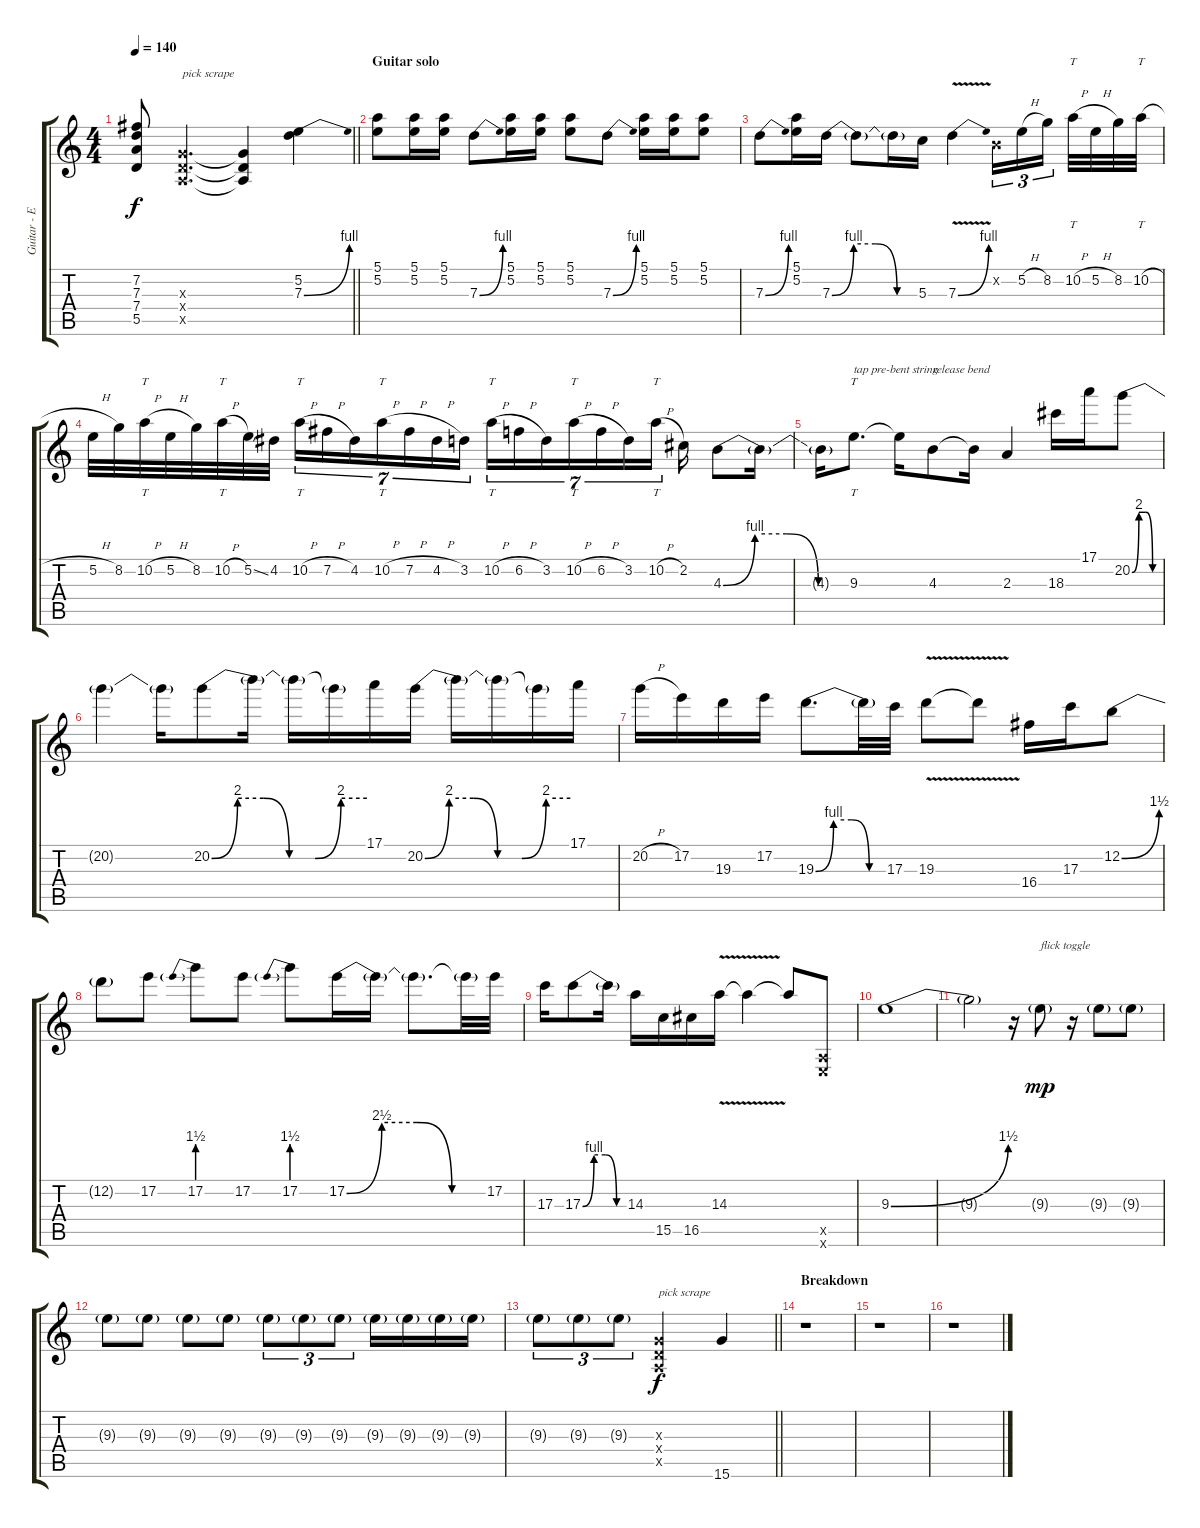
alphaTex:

\track ("Guitar - E. Van Halen" "Guitar - E") {instrument distortionguitar}
\staff {score tabs}
\tuning (E4 B3 G3 D3 A2 E2) {hide}
\ts (4 4)
\tempo 140
\clef g2
\barLineRight lightlight
\ks c
(7.2{t} 7.3{t} 7.4{t} 5.5{t}).8{dy f} (0.3{x} 0.4{x} 0.5{x}).4{d txt "pick scrape"} (0.3{t} 0.4{t} 0.5{t}).4 (5.2 7.3{be (bend 0 0 60 4)}).4 |
\section ("" "Guitar solo")
(5.1 5.2).8 (5.1 5.2).16 (5.1 5.2).16 7.3{be (bend 0 0 60 4)}.8 (5.1 5.2).16 (5.1 5.2).16 (5.1 5.2).8 7.3{be (bend 0 0 60 4)}.8 (5.1 5.2).16 (5.1 5.2).16 (5.1 5.2).8 |
7.3{be (bend 0 0 60 4)}.8 (5.1 5.2).16 7.3{be (custom 0 0 15 4 30 4 45 0 60 0)}.16 7.3{t}.8 7.3{t}.16 5.3.16 7.3{be (bend 0 0 60 4) v}.4 0.2{x}.16{tu (3 2)} 5.2{h}.16{tu (3 2)} 8.2.16{tu (3 2) beam splitsecondary} 10.2{h}.32{tt} 5.2{h}.32 8.2.32 10.2{h}.32{tt} |
5.2{h}.32 8.2.32 10.2{h}.32{tt} 5.2{h}.32 8.2.32 10.2{h}.32{tt} 5.2{ss}.32 4.2.32 10.2{h}.16{tt tu (7 4)} 7.2{h}.16{tu (7 4)} 4.2.16{tu (7 4)} 10.2{h}.16{tt tu (7 4)} 7.2{h}.16{tu (7 4)} 4.2{h}.16{tu (7 4)} 3.2.16{tu (7 4)} 10.2{h}.16{tt tu (7 4)} 6.2{h}.16{tu (7 4)} 3.2.16{tu (7 4)} 10.2{h}.16{tt tu (7 4)} 6.2{h}.16{tu (7 4)} 3.2.16{tu (7 4)} 10.2{h}.16{tt tu (7 4)} 2.2.16 4.3{be (custom 0 0 15 4 30 4 45 0 60 0)}.8 4.3{t}.16 |
4.3{t}.16 9.3.8{tt d txt "tap pre-bent string"} 9.3{t}.16 4.3.8{txt "release bend"} 4.3{t}.16 2.3.4 18.3.16 17.1.16 20.2{be (custom 0 0 15 8 30 8 45 0 60 0)}.8 |
20.2{t}.4 20.2{t}.16 20.2{be (custom 0 0 10 8 20 8 30 0 40 0 50 8 60 8)}.8 20.2{t}.16 20.2{t}.16 20.2{t}.16 17.1.16 20.2{be (custom 0 0 10 8 20 8 30 0 40 0 50 8 60 8)}.16 20.2{t}.16 20.2{t}.16 20.2{t}.16 17.1.16 |
20.2{h}.16 17.2.16 19.3.16 17.2.16 19.3{be (custom 0 0 15 4 30 4 45 0 60 0)}.8{d} 19.3{t}.32 17.3.32 19.3{v}.8 19.3{t}.8 16.4.16 17.3.16 12.2{be (bend 0 0 60 6)}.8 |
12.2{t}.8 17.2.8 17.2{be (prebend 0 6 60 6)}.8 17.2.8 17.2{be (prebend 0 6 60 6)}.8 17.2{be (custom 0 0 15 10 30 10 45 0 60 0)}.16 17.2{t}.16 17.2{t}.8{d} 17.2{t}.32 17.2.32 |
17.3.16 17.3{be (custom 0 0 15 4 30 4 45 0 60 0)}.8 17.3{t}.16 14.3.16 15.5.16 16.5.16 14.3{v}.16 14.3{t}.4 14.3{t}.8 (0.5{x} 0.6{x}).8 |
9.3{be (bend 0 0 60 6)}.1 |
9.3{t}.2 r.16 9.3{g}.8{txt "flick toggle" dy mp} r.16 9.3{g}.8 9.3{g}.8 |
9.3{g}.8 9.3{g}.8 9.3{g}.8 9.3{g}.8 9.3{g}.8{tu (3 2)} 9.3{g}.8{tu (3 2)} 9.3{g}.8{tu (3 2)} 9.3{g}.16 9.3{g}.16 9.3{g}.16 9.3{g}.16 |
\barLineRight lightlight
9.3{g}.8{tu (3 2)} 9.3{g}.8{tu (3 2)} 9.3{g}.8{tu (3 2)} (0.3{x} 0.4{x} 0.5{x}).2{txt "pick scrape" dy f} 15.6.4 |
\section ("" "Breakdown")
r.1 |
r.1 |
r.1
